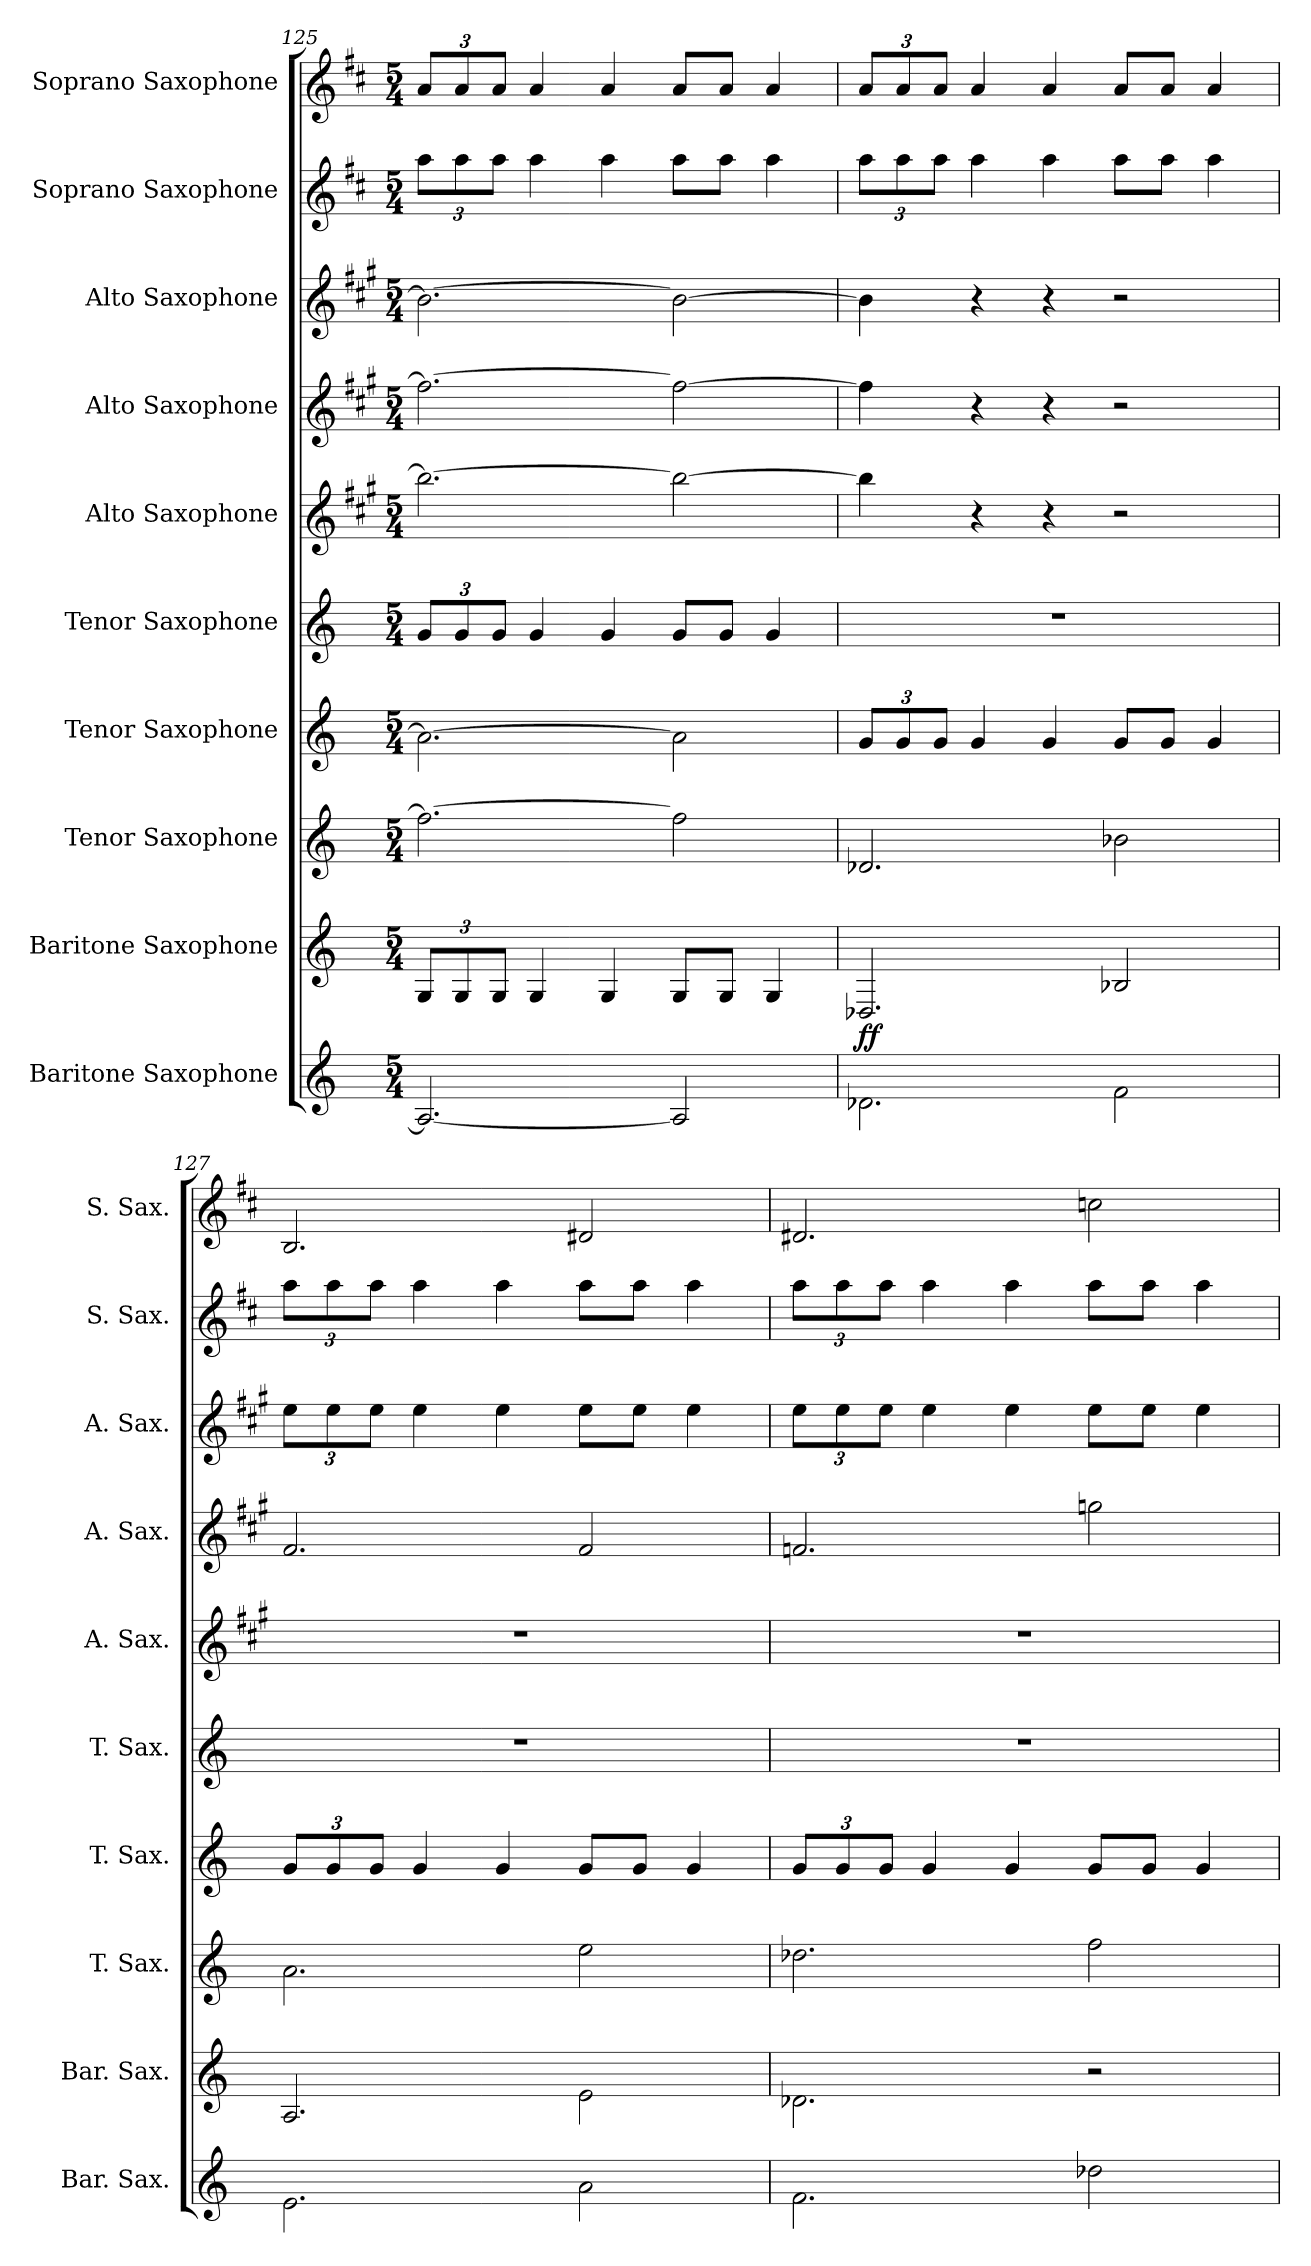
**kern	**kern	**dynam	**kern	**kern	**kern	**kern	**kern	**kern	**kern	**kern
*part10	*part9	*part9	*part8	*part7	*part6	*part5	*part4	*part3	*part2	*part1
*staff10	*staff9	*staff9	*staff8	*staff7	*staff6	*staff5	*staff4	*staff3	*staff2	*staff1
*I"Baritone Saxophone	*I"Baritone Saxophone	*	*I"Tenor Saxophone	*I"Tenor Saxophone	*I"Tenor Saxophone	*I"Alto Saxophone	*I"Alto Saxophone	*I"Alto Saxophone	*I"Soprano Saxophone	*I"Soprano Saxophone
*I'Bar. Sax.	*I'Bar. Sax.	*	*I'T. Sax.	*I'T. Sax.	*I'T. Sax.	*I'A. Sax.	*I'A. Sax.	*I'A. Sax.	*I'S. Sax.	*I'S. Sax.
*clefG2	*clefG2	*	*clefG2	*clefG2	*clefG2	*clefG2	*clefG2	*clefG2	*clefG2	*clefG2
*ITrd12c21	*ITrd12c21	*	*ITrd8c14	*ITrd8c14	*ITrd8c14	*ITrd5c9	*ITrd5c9	*ITrd5c9	*ITrd1c2	*ITrd1c2
*k[]	*k[]	*	*k[]	*k[]	*k[]	*k[]	*k[]	*k[]	*k[]	*k[]
*M5/4	*M5/4	*	*M5/4	*M5/4	*M5/4	*M5/4	*M5/4	*M5/4	*M5/4	*M5/4
*	*Xbrackettup	*	*	*	*Xbrackettup	*	*	*	*Xbrackettup	*Xbrackettup
=125	=125	=125	=125	=125	=125	=125	=125	=125	=125	=125
2.AA-/_	12GG/L	.	2.f\_	2.A-\_	12G/L	2.dd-\_	2.a-\_	2.d-\_	12gg\L	12g/L
.	12GG/	.	.	.	12G/	.	.	.	12gg\	12g/
.	12GG/J	.	.	.	12G/J	.	.	.	12gg\J	12g/J
.	4GG/	.	.	.	4G/	.	.	.	4gg\	4g/
.	4GG/	.	.	.	4G/	.	.	.	4gg\	4g/
2AA-/]	8GG/L	.	2f\]	2A-\]	8G/L	2dd-\_	2a-\_	2d-\_	8gg\L	8g/L
.	8GG/J	.	.	.	8G/J	.	.	.	8gg\J	8g/J
.	4GG/	.	.	.	4G/	.	.	.	4gg\	4g/
=126	=126	=126	=126	=126	=126	=126	=126	=126	=126	=126
*	*	*	*	*Xbrackettup	*	*	*	*	*	*
!	!	!LO:DY:b	!	!	!	!	!	!	!	!
2.D-X\	2.DD-X/	ff	2.D-X/	12G/L	4%5r	4dd-\]	4a-\]	4d-\]	12gg\L	12g/L
.	.	.	.	12G/	.	.	.	.	12gg\	12g/
.	.	.	.	12G/J	.	.	.	.	12gg\J	12g/J
.	.	.	.	4G/	.	4r	4r	4r	4gg\	4g/
.	.	.	.	4G/	.	4r	4r	4r	4gg\	4g/
2F\	2BB-X/	.	2B-X\	8G/L	.	2r	2r	2r	8gg\L	8g/L
.	.	.	.	8G/J	.	.	.	.	8gg\J	8g/J
.	.	.	.	4G/	.	.	.	.	4gg\	4g/
=127	=127	=127	=127	=127	=127	=127	=127	=127	=127	=127
*	*	*	*	*	*	*	*	*Xbrackettup	*	*
2.E\	2.AA/	.	2.A\	12G/L	4%5r	4%5r	2.A/	12g\L	12gg\L	2.A/
.	.	.	.	12G/	.	.	.	12g\	12gg\	.
.	.	.	.	12G/J	.	.	.	12g\J	12gg\J	.
.	.	.	.	4G/	.	.	.	4g\	4gg\	.
.	.	.	.	4G/	.	.	.	4g\	4gg\	.
2A\	2E\	.	2e\	8G/L	.	.	2A/	8g\L	8gg\L	2c#X/
.	.	.	.	8G/J	.	.	.	8g\J	8gg\J	.
.	.	.	.	4G/	.	.	.	4g\	4gg\	.
!!LO:PB:g=z
=128	=128	=128	=128	=128	=128	=128	=128	=128	=128	=128
2.F\	2.D-X\	.	2.d-X\	12G/L	4%5r	4%5r	2.A-X/	12g\L	12gg\L	2.c#X/
.	.	.	.	12G/	.	.	.	12g\	12gg\	.
.	.	.	.	12G/J	.	.	.	12g\J	12gg\J	.
.	.	.	.	4G/	.	.	.	4g\	4gg\	.
.	.	.	.	4G/	.	.	.	4g\	4gg\	.
2d-X\	2r	.	2f\	8G/L	.	.	2b-X\	8g\L	8gg\L	2b-X\
.	.	.	.	8G/J	.	.	.	8g\J	8gg\J	.
.	.	.	.	4G/	.	.	.	4g\	4gg\	.
=	=	=	=	=	=	=	=	=	=	=
*-	*-	*-	*-	*-	*-	*-	*-	*-	*-	*-
